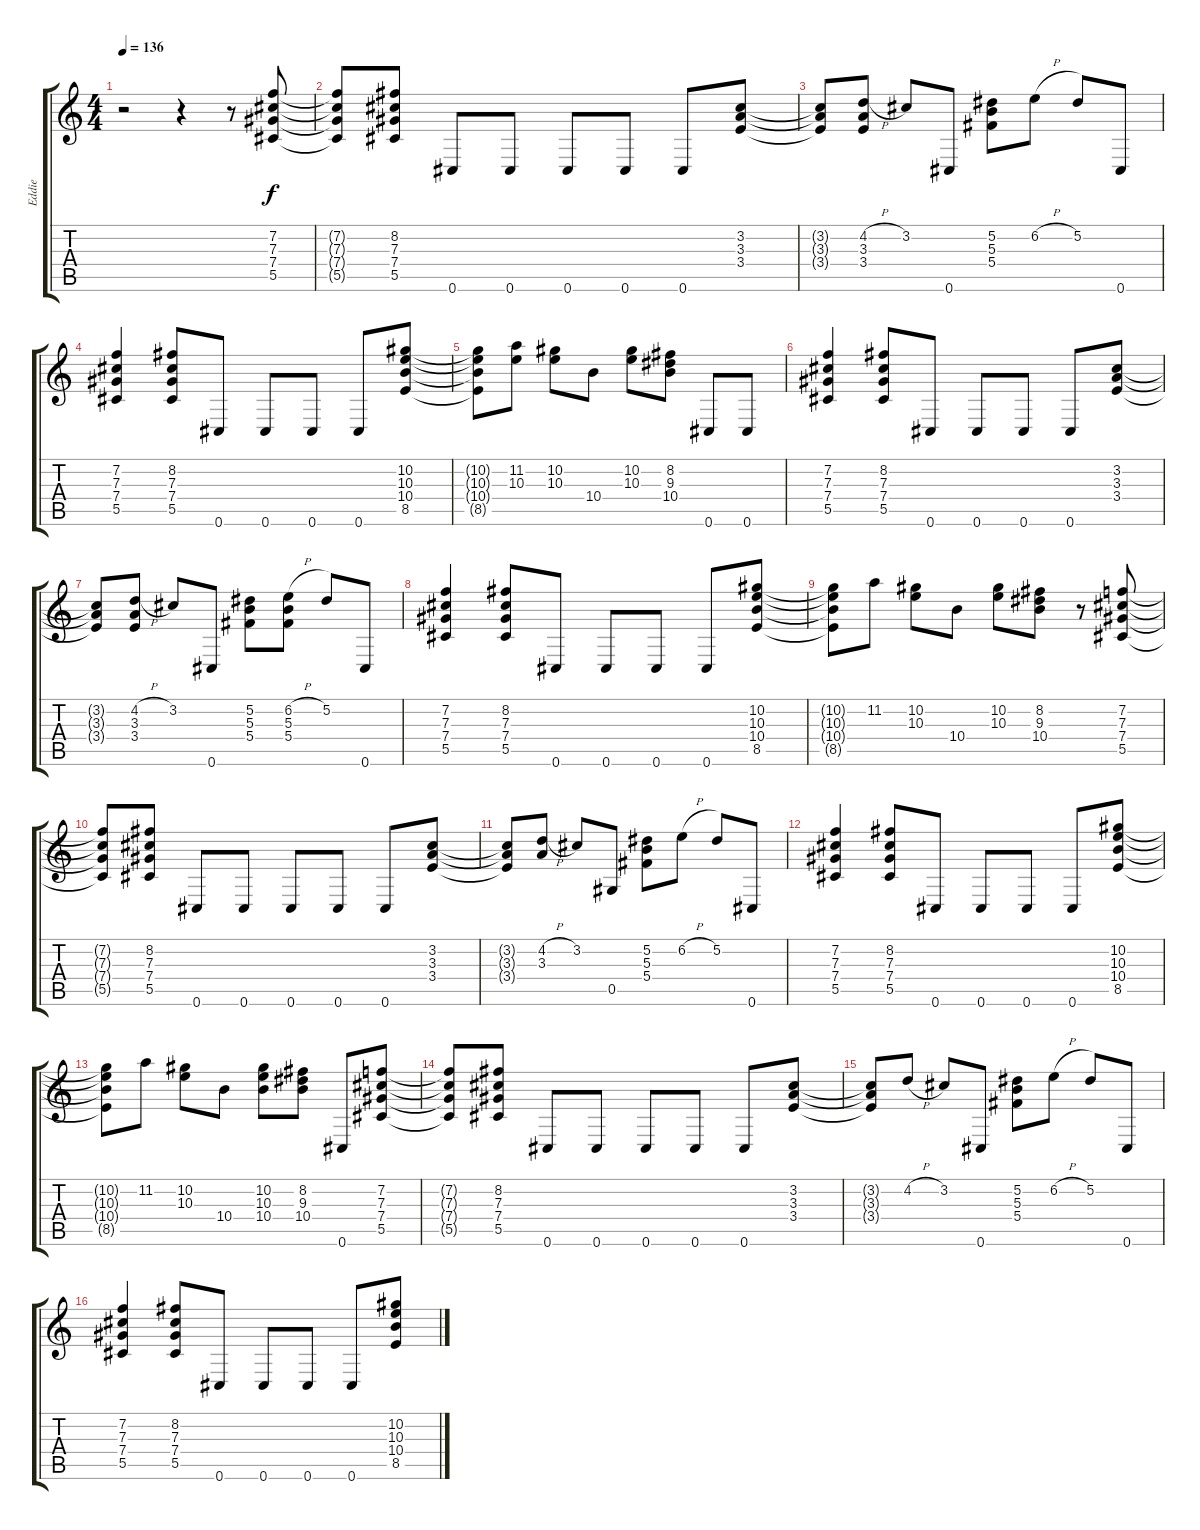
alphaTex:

\track ("Eddie" "Eddie") {instrument distortionguitar}
\staff {score tabs}
\tuning (Eb4 Bb3 Gb3 Db3 Ab2 Db2) {hide}
\ts (4 4)
\tempo 136
\clef g2
\ks c
r.2{dy f instrument distortionguitar} r.4 r.8 (7.2 7.3 7.4 5.5).8 |
(7.2{t} 7.3{t} 7.4{t} 5.5{t}).8 (8.2 7.3 7.4 5.5).8 0.6.8 0.6.8 0.6.8 0.6.8 0.6.8 (3.2 3.3 3.4).8 |
(3.2{t} 3.3{t} 3.4{t}).8 (4.2{h} 3.3 3.4).8 3.2.8 0.6.8 (5.2 5.3 5.4).8 6.2{h}.8 5.2.8 0.6.8 |
(7.2 7.3 7.4 5.5).4 (8.2 7.3 7.4 5.5).8 0.6.8 0.6.8 0.6.8 0.6.8 (10.2 10.3 10.4 8.5).8 |
(10.2{t} 10.3{t} 10.4{t} 8.5{t}).8 (11.2 10.3).8 (10.2 10.3).8 10.4.8 (10.2 10.3).8 (8.2 9.3 10.4).8 0.6.8 0.6.8 |
(7.2 7.3 7.4 5.5).4 (8.2 7.3 7.4 5.5).8 0.6.8 0.6.8 0.6.8 0.6.8 (3.2 3.3 3.4).8 |
(3.2{t} 3.3{t} 3.4{t}).8 (4.2{h} 3.3 3.4).8 3.2.8 0.6.8 (5.2 5.3 5.4).8 (6.2{h} 5.3 5.4).8 5.2.8 0.6.8 |
(7.2 7.3 7.4 5.5).4 (8.2 7.3 7.4 5.5).8 0.6.8 0.6.8 0.6.8 0.6.8 (10.2 10.3 10.4 8.5).8 |
(10.2{t} 10.3{t} 10.4{t} 8.5{t}).8 11.2.8 (10.2 10.3).8 10.4.8 (10.2 10.3).8 (8.2 9.3 10.4).8 r.8 (7.2 7.3 7.4 5.5).8 |
(7.2{t} 7.3{t} 7.4{t} 5.5{t}).8 (8.2 7.3 7.4 5.5).8 0.6.8 0.6.8 0.6.8 0.6.8 0.6.8 (3.2 3.3 3.4).8 |
(3.2{t} 3.3{t} 3.4{t}).8 (4.2{h} 3.3).8 3.2.8 0.5.8 (5.2 5.3 5.4).8 6.2{h}.8 5.2.8 0.6.8 |
(7.2 7.3 7.4 5.5).4 (8.2 7.3 7.4 5.5).8 0.6.8 0.6.8 0.6.8 0.6.8 (10.2 10.3 10.4 8.5).8 |
(10.2{t} 10.3{t} 10.4{t} 8.5{t}).8 11.2.8 (10.2 10.3).8 10.4.8 (10.2 10.3 10.4).8 (8.2 9.3 10.4).8 0.6.8 (7.2 7.3 7.4 5.5).8 |
(7.2{t} 7.3{t} 7.4{t} 5.5{t}).8 (8.2 7.3 7.4 5.5).8 0.6.8 0.6.8 0.6.8 0.6.8 0.6.8 (3.2 3.3 3.4).8 |
(3.2{t} 3.3{t} 3.4{t}).8 4.2{h}.8 3.2.8 0.6.8 (5.2 5.3 5.4).8 6.2{h}.8 5.2.8 0.6.8 |
(7.2 7.3 7.4 5.5).4 (8.2 7.3 7.4 5.5).8 0.6.8 0.6.8 0.6.8 0.6.8 (10.2 10.3 10.4 8.5).8
